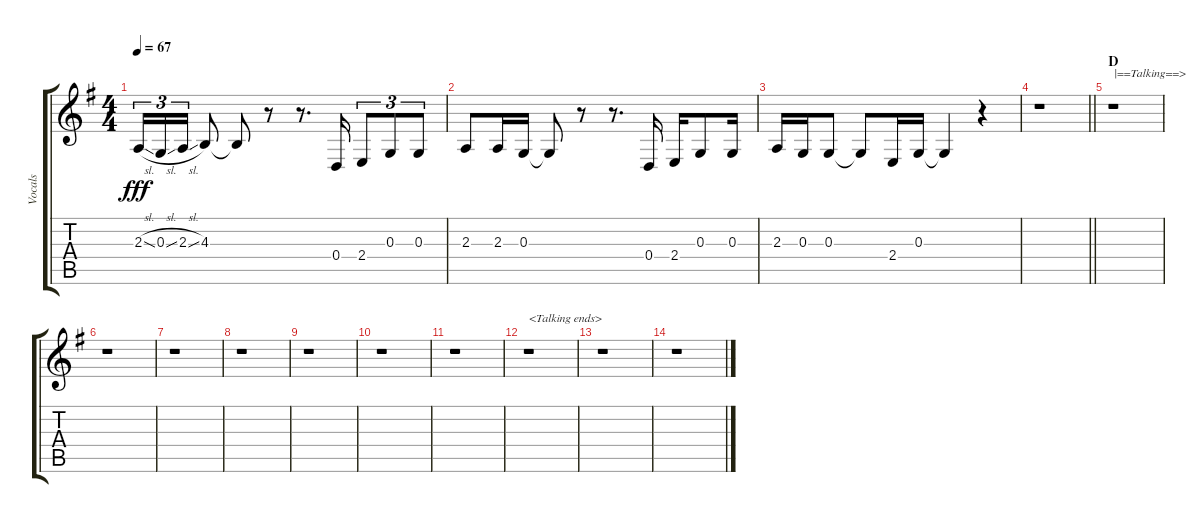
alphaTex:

\track ("Vocals" "Vocals") {instrument voiceoohs}
\staff {score tabs}
\tuning (E4 B3 G3 D3 A2 E2) {hide}
\ts (4 4)
\tempo 67
\clef g2
\ks g
2.3{sl}.16{tu (3 2) dy fff} 0.3{sl}.16{tu (3 2)} 2.3{sl}.16{tu (3 2)} 4.3.8 4.3{t}.8 r.8 r.8{d} 0.4.16 2.4.8{tu (3 2)} 0.3.8{tu (3 2)} 0.3.8{tu (3 2)} |
2.3.8 2.3.16 0.3.16 0.3{t}.8 r.8 r.8{d} 0.4.16 2.4.16 0.3.8 0.3.16 |
2.3.16 0.3.16 0.3.8 0.3{t}.8 2.4.16 0.3.16 0.3{t}.4 r.4 |
\barLineRight lightlight
r.1 |
\section ("" "D")
r.1{txt "|==Talking==>"} |
r.1 |
r.1 |
r.1 |
r.1 |
r.1 |
r.1 |
r.1{txt "<Talking ends>"} |
r.1 |
r.1
